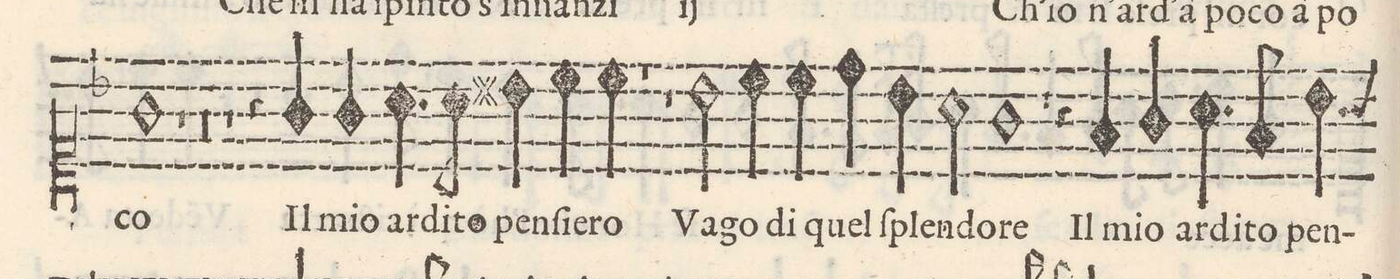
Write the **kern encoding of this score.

**kern	**text
*I"QVINTO	*
*clefC1	*
*k[b-]	*
*met(C)	*
*M2/1	*
1g	-co
1r	.
=19-	=19-
0r	.
=20-	=20-
1r	.
4r	.
4g/	Il
4g/	mio
4.a\	ar-
=21-	=21-
.	-di-
8a\	-to
4bn\	pen-
4cc\	-ſie-
4cc\	-ro
1r	.
=22-	=22-
1r	.
2b-y\	Va-
4cc\	-go
4cc\	di
=23-	=23-
4dd\	quel
4b-\	ſplen-
2a\	-do-
1g	-re
=24-	=24-
1r	.
4r	.
4f/	Il
4g/	mio ar-
4.a\	-di-
=25-	=25-
8f/	-to
4b-\	pen-
*custos:a	*
*-	*-
